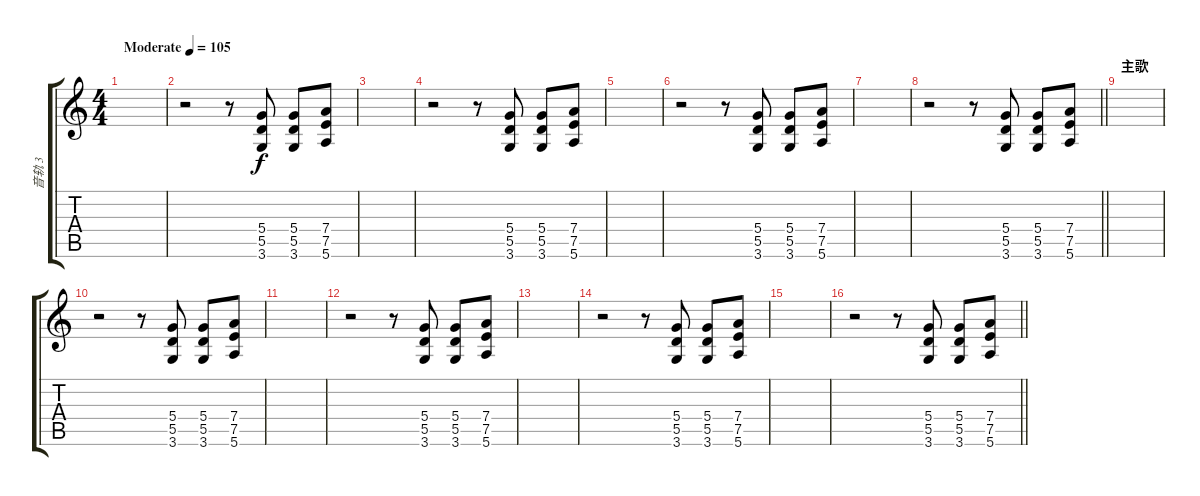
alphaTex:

\track ("音轨 3" "音轨 3") {instrument overdrivenguitar}
\staff {score tabs}
\tuning (E4 B3 G3 D3 A2 E2) {hide}
\ts (4 4)
\tempo (105 "Moderate")
\clef g2
\ks c
|
r.2 r.8 (5.4 5.5 3.6).8 (5.4 5.5 3.6).8 (7.4 7.5 5.6).8 |
|
r.2 r.8 (5.4 5.5 3.6).8 (5.4 5.5 3.6).8 (7.4 7.5 5.6).8 |
|
r.2 r.8 (5.4 5.5 3.6).8 (5.4 5.5 3.6).8 (7.4 7.5 5.6).8 |
|
\barLineRight lightlight
r.2 r.8 (5.4 5.5 3.6).8 (5.4 5.5 3.6).8 (7.4 7.5 5.6).8 |
\section ("" "主歌")
|
r.2 r.8 (5.4 5.5 3.6).8 (5.4 5.5 3.6).8 (7.4 7.5 5.6).8 |
|
r.2 r.8 (5.4 5.5 3.6).8 (5.4 5.5 3.6).8 (7.4 7.5 5.6).8 |
|
r.2 r.8 (5.4 5.5 3.6).8 (5.4 5.5 3.6).8 (7.4 7.5 5.6).8 |
|
\barLineRight lightlight
r.2 r.8 (5.4 5.5 3.6).8 (5.4 5.5 3.6).8 (7.4 7.5 5.6).8
